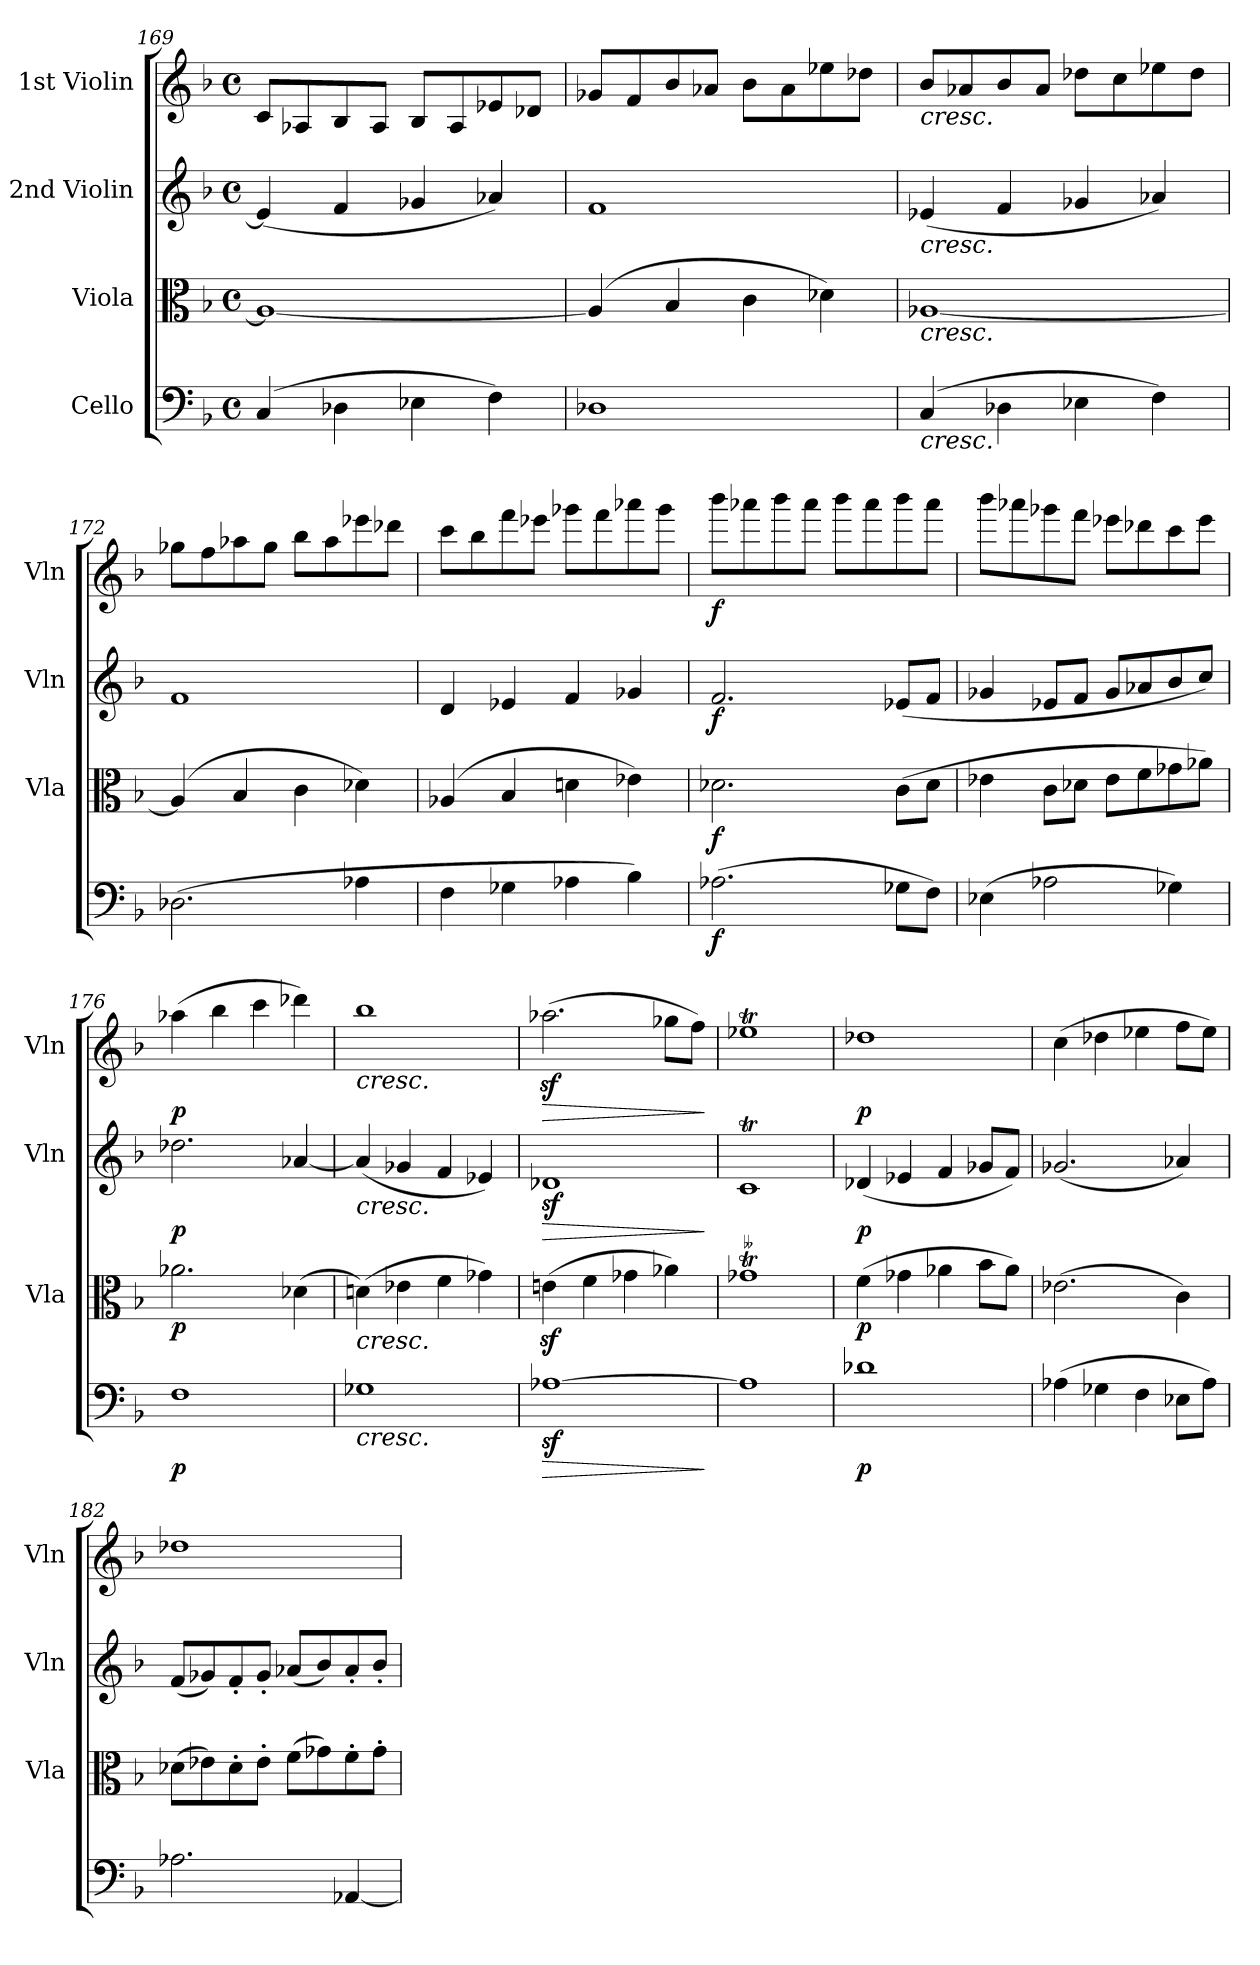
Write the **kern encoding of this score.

**kern	**dynam	**kern	**dynam	**kern	**dynam	**kern	**dynam
*part4	*part4	*part3	*part3	*part2	*part2	*part1	*part1
*staff4	*staff4	*staff3	*staff3	*staff2	*staff2	*staff1	*staff1
*I"Cello	*	*I"Viola	*	*I"2nd Violin	*	*I"1st Violin	*
*	*	*I'Vla	*	*I'Vln	*	*I'Vln	*
*clefF4	*	*clefC3	*	*clefG2	*	*clefG2	*
*k[b-]	*	*k[b-]	*	*k[b-]	*	*k[b-]	*
*M4/4	*	*M4/4	*	*M4/4	*	*M4/4	*
*met(c)	*	*met(c)	*	*met(c)	*	*met(c)	*
=169	=169	=169	=169	=169	=169	=169	=169
(4C	.	1A-_	.	(4e-]	.	8cL	.
.	.	.	.	.	.	8A-X	.
4D-X	.	.	.	4f	.	8B-	.
.	.	.	.	.	.	8A-J	.
4E-X	.	.	.	4g-X	.	8B-L	.
.	.	.	.	.	.	8A-	.
4F)	.	.	.	4a-X)	.	8e-X	.
.	.	.	.	.	.	8d-XJ	.
=170	=170	=170	=170	=170	=170	=170	=170
1D-X	.	(4A-]	.	1f	.	8g-XL	.
.	.	.	.	.	.	8f	.
.	.	4B-	.	.	.	8b-	.
.	.	.	.	.	.	8a-XJ	.
.	.	4c	.	.	.	8b-L	.
.	.	.	.	.	.	8a-	.
.	.	4d-X)	.	.	.	8ee-X	.
.	.	.	.	.	.	8dd-XJ	.
=171	=171	=171	=171	=171	=171	=171	=171
!	!	!	!	!	!	!LO:TX:b:i:t=cresc.	!
!	!	!	!	!LO:TX:b:i:t=cresc.	!	!	!
!	!	!LO:TX:b:i:t=cresc.	!	!	!	!	!
!LO:TX:b:i:t=cresc.	!	!	!	!	!	!	!
(4C	.	[1A-X	.	(4e-X	.	8b-L	.
.	.	.	.	.	.	8a-X	.
4D-X	.	.	.	4f	.	8b-	.
.	.	.	.	.	.	8a-J	.
4E-X	.	.	.	4g-X	.	8dd-XL	.
.	.	.	.	.	.	8cc	.
4F)	.	.	.	4a-X)	.	8ee-X	.
.	.	.	.	.	.	8dd-J	.
=172	=172	=172	=172	=172	=172	=172	=172
(2.D-X	.	(4A-]	.	1f	.	8gg-XL	.
.	.	.	.	.	.	8ff	.
.	.	4B-	.	.	.	8aa-X	.
.	.	.	.	.	.	8gg-J	.
.	.	4c	.	.	.	8bb-L	.
.	.	.	.	.	.	8aa-	.
4A-X	.	4d-X)	.	.	.	8eee-X	.
.	.	.	.	.	.	8ddd-XJ	.
=173	=173	=173	=173	=173	=173	=173	=173
4F	.	(4A-X	.	4d	.	8cccL	.
.	.	.	.	.	.	8bb-	.
4G-X	.	4B-	.	4e-X	.	8fff	.
.	.	.	.	.	.	8eee-XJ	.
4A-X	.	4dn	.	4f	.	8ggg-XL	.
.	.	.	.	.	.	8fff	.
4B-)	.	4e-X)	.	4g-X	.	8aaa-X	.
.	.	.	.	.	.	8ggg-J	.
=174	=174	=174	=174	=174	=174	=174	=174
(2.A-X	f	2.d-X	f	2.f	f	8bbb-L	f
.	.	.	.	.	.	8aaa-X	.
.	.	.	.	.	.	8bbb-	.
.	.	.	.	.	.	8aaa-J	.
.	.	.	.	.	.	8bbb-L	.
.	.	.	.	.	.	8aaa-	.
8G-XL	.	(8cL	.	(8e-XL	.	8bbb-	.
8FJ)	.	8d-J	.	8fJ	.	8aaa-J	.
=175	=175	=175	=175	=175	=175	=175	=175
(4E-X	.	4e-X	.	4g-X	.	8bbb-L	.
.	.	.	.	.	.	8aaa-X	.
2A-X	.	8cL	.	8e-XL	.	8ggg-X	.
.	.	8d-XJ	.	8fJ	.	8fffJ	.
.	.	8e-L	.	8g-L	.	8eee-XL	.
.	.	8f	.	8a-X	.	8ddd-X	.
4G-X)	.	8g-X	.	8b-	.	8ccc	.
.	.	8a-XJ)	.	8ccJ)	.	8eee-J	.
=176	=176	=176	=176	=176	=176	=176	=176
1F	p	2.a-X	p	2.dd-X	p	(4aa-X	p
.	.	.	.	.	.	4bb-	.
.	.	.	.	.	.	4ccc	.
.	.	(4d-X	.	[4a-X	.	4ddd-X)	.
=177	=177	=177	=177	=177	=177	=177	=177
!	!	!	!	!	!	!LO:TX:b:i:t=cresc.	!
!	!	!	!	!LO:TX:b:i:t=cresc.	!	!	!
!	!	!LO:TX:b:i:t=cresc.	!	!	!	!	!
!LO:TX:b:i:t=cresc.	!	!	!	!	!	!	!
1G-X	.	(4dn)	.	(4a-]	.	1bb-	.
.	.	4e-X	.	4g-X	.	.	.
.	.	4f	.	4f	.	.	.
.	.	4g-X)	.	4e-X)	.	.	.
=178	=178	=178	=178	=178	=178	=178	=178
!	!LO:HP:b	!	!	!	!LO:HP:b	!	!LO:HP:b
[1A-Xz	>	(4enz	.	1d-Xz	>	(2.aa-Xz	>
.	.	4f	.	.	.	.	.
.	.	4g-X	.	.	.	.	.
.	.	4a-X)	.	.	.	8gg-XL	.
.	.	.	.	.	.	8ffJ)	.
.	]	.	.	.	]	.	]
=179	=179	=179	=179	=179	=179	=179	=179
!	!	!LO:TR:acc=--	!	!	!	!	!
1A-]	.	1g-Xt	.	1cT	.	1ee-XT	.
=180	=180	=180	=180	=180	=180	=180	=180
1d-X	p	(4f	p	(4d-X	p	1dd-X	p
.	.	4g-X	.	4e-X	.	.	.
.	.	4a-X	.	4f	.	.	.
.	.	8b-L	.	8g-XL	.	.	.
.	.	8a-J)	.	8fJ)	.	.	.
=181	=181	=181	=181	=181	=181	=181	=181
(4A-X	.	(2.e-X	.	(2.g-X	.	(4cc	.
4G-X	.	.	.	.	.	4dd-X	.
4F	.	.	.	.	.	4ee-X	.
8E-XL	.	4c)	.	4a-X)	.	8ffL	.
8A-J)	.	.	.	.	.	8ee-J)	.
=182	=182	=182	=182	=182	=182	=182	=182
2.A-X	.	(8d-XL	.	(8fL	.	1dd-X	.
.	.	8e-X)	.	8g-X)	.	.	.
.	.	8d-'	.	8f'	.	.	.
.	.	8e-'J	.	8g-'J	.	.	.
.	.	(8fL	.	(8a-XL	.	.	.
.	.	8g-X)	.	8b-)	.	.	.
[4AA-X	.	8f'	.	8a-'	.	.	.
.	.	8g-'J	.	8b-'J	.	.	.
=	=	=	=	=	=	=	=
*-	*-	*-	*-	*-	*-	*-	*-
